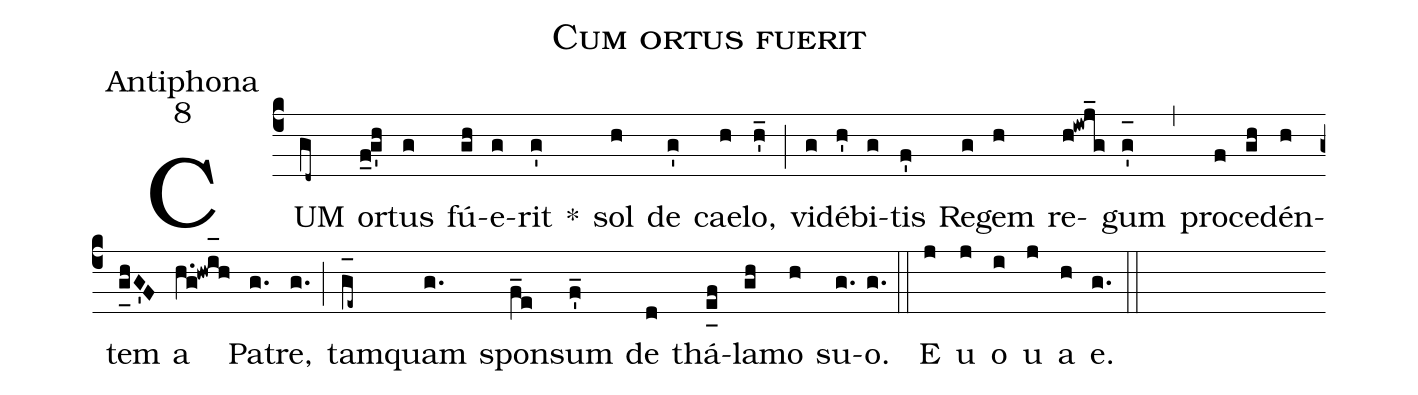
name:Cum ortus fuerit;
office-part:Antiphona;
mode:8;
%%
(c4) CUM(gd~) or(f_0g'h)tus(g) fú(gh)e(g)rit(g') *() sol(h) de(g') cae(h)lo,(h'_) (;) vi(g)dé(h')bi(g)tis(f') Re(g)gem(h) re(h!iwj_g)gum(g'_[oh:h]) (,) pro(f)ce(gh)dén(h)tem(g_[uh:l]hG'F) a(h.g!hwi_[oh:h]h) Pa(g.)tre,(g.) (;) tam(g_[oh:h]e~)quam(g.) spon(f_e)sum(f'_) de(d) thá(e_[uh:l]f)la(gh)mo(h) su(g.)o.(g.) (::) <eu>E(j) u(j) o(i) u(j) a(h) e.</eu>(g.) (::)
